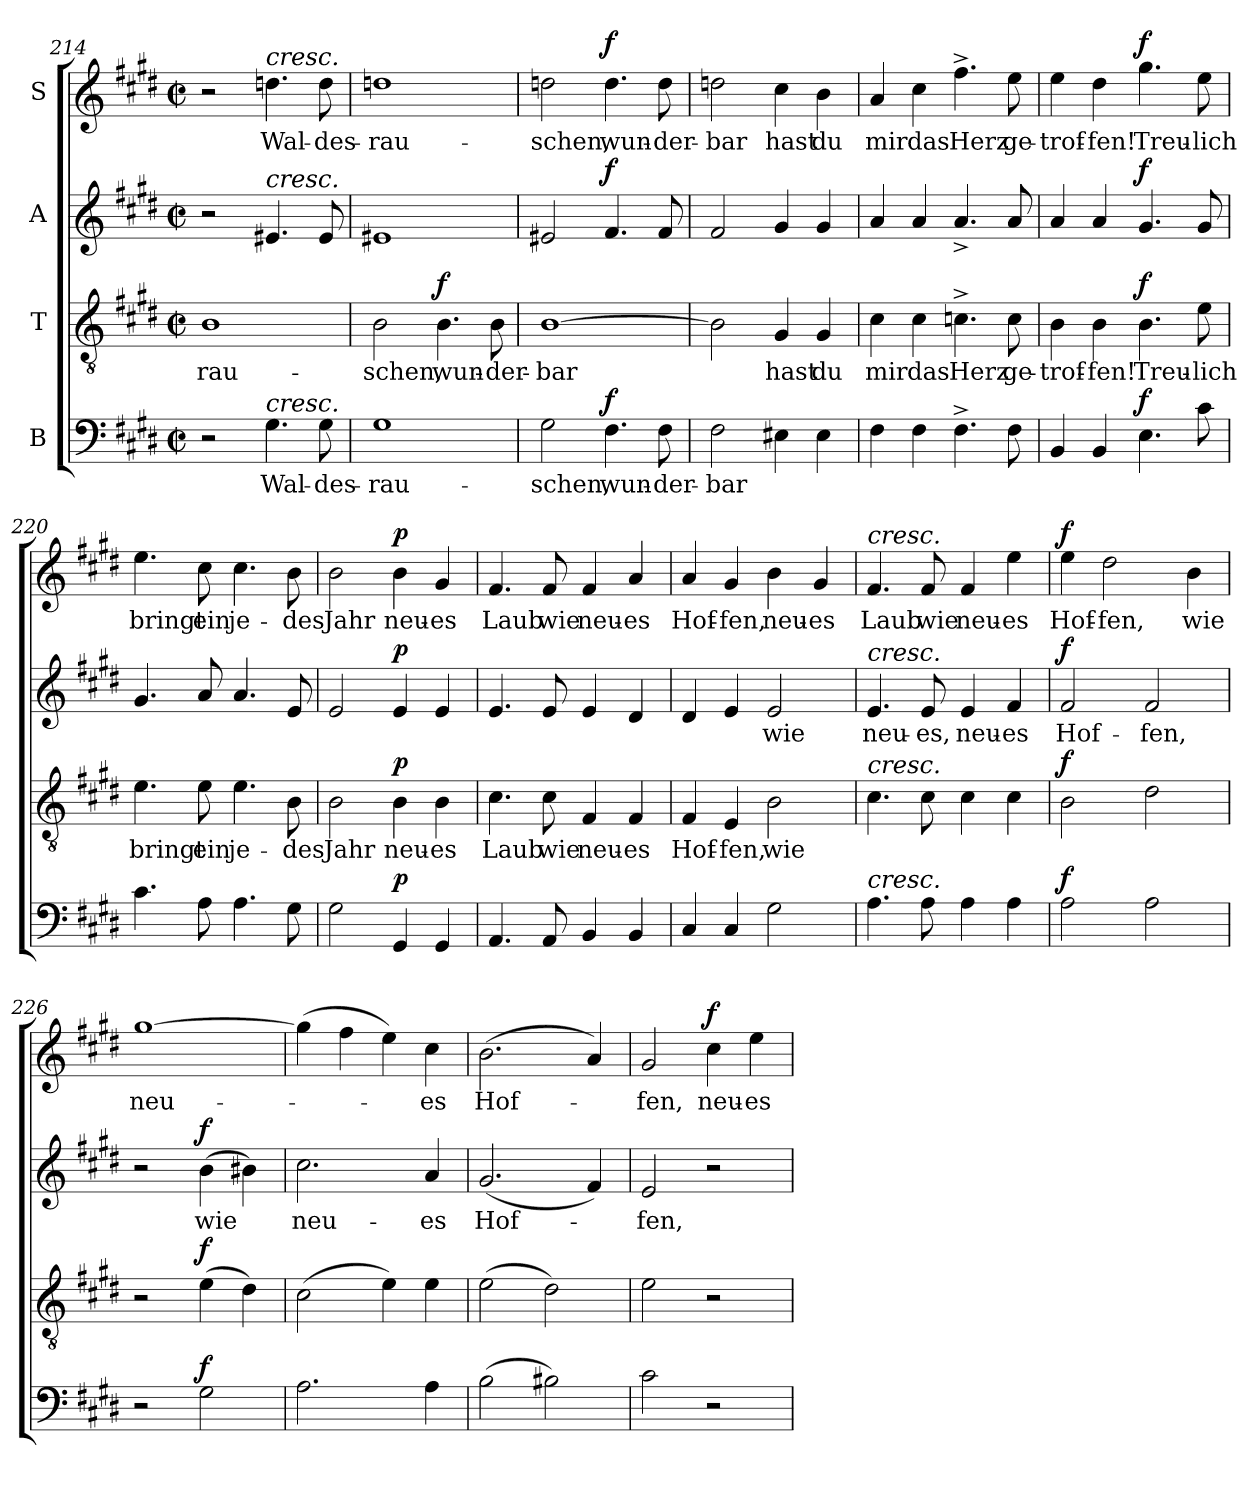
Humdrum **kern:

**kern	**text	**dynam	**kern	**text	**dynam	**kern	**text	**dynam	**kern	**text	**dynam
*part4	*part4	*part4	*part3	*part3	*part3	*part2	*part2	*part2	*part1	*part1	*part1
*staff4	*staff4	*staff4	*staff3	*staff3	*staff3	*staff2	*staff2	*staff2	*staff1	*staff1	*staff1
*I"B	*	*	*I"T	*	*	*I"A	*	*	*I"S	*	*
!!LO:LB:g=z
*clefF4	*	*	*clefGv2	*	*	*clefG2	*	*	*clefG2	*	*
*k[f#c#g#d#]	*	*	*k[f#c#g#d#]	*	*	*k[f#c#g#d#]	*	*	*k[f#c#g#d#]	*	*
*M2/2	*	*	*M2/2	*	*	*M2/2	*	*	*M2/2	*	*
*met(c|)	*	*	*met(c|)	*	*	*met(c|)	*	*	*met(c|)	*	*
=214	=214	=214	=214	=214	=214	=214	=214	=214	=214	=214	=214
2r	.	.	1B	-rau-	.	2r	.	.	2r	.	.
!	!	!	!	!	!	!	!	!	!LO:TX:a:i:t=cresc.	!	!
!	!	!	!	!	!	!LO:TX:a:i:t=cresc.	!	!	!	!	!
!LO:TX:a:i:t=cresc.	!	!	!	!	!	!	!	!	!	!	!
4.G#\	Wal-	.	.	.	.	4.e#X/	.	.	4.ddn\	Wal-	.
8G#\	-des-	.	.	.	.	8e#/	.	.	8dd\	-des-	.
=215	=215	=215	=215	=215	=215	=215	=215	=215	=215	=215	=215
1G#	-rau-	.	2B\	-schen,	.	1e#X	.	.	1ddn	-rau-	.
!	!	!	!	!	!LO:DY:a	!	!	!	!	!	!
.	.	.	4.B\	wun-	f	.	.	.	.	.	.
.	.	.	8B\	-der-	.	.	.	.	.	.	.
=216	=216	=216	=216	=216	=216	=216	=216	=216	=216	=216	=216
2G#\	-schen,	.	[1B	-bar	.	2e#X/	.	.	2ddn\	-schen,	.
!	!	!LO:DY:a	!	!	!	!	!	!LO:DY:a	!	!	!LO:DY:a
4.F#\	wun-	f	.	.	.	4.f#/	.	f	4.dd\	wun-	f
8F#\	-der-	.	.	.	.	8f#/	.	.	8dd\	-der-	.
=217	=217	=217	=217	=217	=217	=217	=217	=217	=217	=217	=217
2F#\	-bar	.	2B\]	.	.	2f#/	.	.	2ddn\	-bar	.
4E#X\	.	.	4G#/	hast	.	4g#/	.	.	4cc#\	hast	.
4E#\	.	.	4G#/	du	.	4g#/	.	.	4b\	du	.
=218	=218	=218	=218	=218	=218	=218	=218	=218	=218	=218	=218
4F#\	.	.	4c#\	mir	.	4a/	.	.	4a/	mir	.
4F#\	.	.	4c#\	das	.	4a/	.	.	4cc#\	das	.
4.F#^\	.	.	4.cn^\	Herz	.	4.a^/	.	.	4.ff#^\	Herz	.
8F#\	.	.	8c\	ge-	.	8a/	.	.	8ee\	ge-	.
!!LO:LB:g=z
=219	=219	=219	=219	=219	=219	=219	=219	=219	=219	=219	=219
4BB/	.	.	4B\	-trof-	.	4a/	.	.	4ee\	-trof-	.
4BB/	.	.	4B\	-fen!	.	4a/	.	.	4dd#\	-fen!	.
!	!	!LO:DY:a	!	!	!LO:DY:a	!	!	!LO:DY:a	!	!	!LO:DY:a
4.E\	.	f	4.B\	Treu-	f	4.g#/	.	f	4.gg#\	Treu-	f
8c#\	.	.	8e\	-lich	.	8g#/	.	.	8ee\	-lich	.
=220	=220	=220	=220	=220	=220	=220	=220	=220	=220	=220	=220
4.c#\	.	.	4.e\	bringt	.	4.g#/	.	.	4.ee\	bringt	.
8A\	.	.	8e\	ein	.	8a/	.	.	8cc#\	ein	.
4.A\	.	.	4.e\	je-	.	4.a/	.	.	4.cc#\	je-	.
8G#\	.	.	8B\	-des	.	8e/	.	.	8b\	-des	.
=221	=221	=221	=221	=221	=221	=221	=221	=221	=221	=221	=221
2G#\	.	.	2B\	Jahr	.	2e/	.	.	2b\	Jahr	.
!	!	!LO:DY:a	!	!	!LO:DY:a	!	!	!LO:DY:a	!	!	!LO:DY:a
4GG#/	.	p	4B\	neu-	p	4e/	.	p	4b\	neu-	p
4GG#/	.	.	4B\	-es	.	4e/	.	.	4g#/	-es	.
=222	=222	=222	=222	=222	=222	=222	=222	=222	=222	=222	=222
4.AA/	.	.	4.c#\	Laub	.	4.e/	.	.	4.f#/	Laub	.
8AA/	.	.	8c#\	wie	.	8e/	.	.	8f#/	wie	.
4BB/	.	.	4F#/	neu-	.	4e/	.	.	4f#/	neu-	.
4BB/	.	.	4F#/	-es	.	4d#/	.	.	4a/	-es	.
=223	=223	=223	=223	=223	=223	=223	=223	=223	=223	=223	=223
4C#/	.	.	4F#/	Hof-	.	4d#/	.	.	4a/	Hof-	.
4C#/	.	.	4E/	-fen,	.	4e/	.	.	4g#/	-fen,	.
2G#\	.	.	2B\	wie	.	2e/	wie	.	4b\	neu-	.
.	.	.	.	.	.	.	.	.	4g#/	-es	.
!!LO:PB:g=z
=224	=224	=224	=224	=224	=224	=224	=224	=224	=224	=224	=224
!	!	!	!	!	!	!	!	!	!LO:TX:a:i:t=cresc.	!	!
!	!	!	!	!	!	!LO:TX:a:i:t=cresc.	!	!	!	!	!
!	!	!	!LO:TX:a:i:t=cresc.	!	!	!	!	!	!	!	!
!LO:TX:a:i:t=cresc.	!	!	!	!	!	!	!	!	!	!	!
4.A\	.	.	4.c#\	.	.	4.e/	neu-	.	4.f#/	Laub	.
8A\	.	.	8c#\	.	.	8e/	-es,	.	8f#/	wie	.
4A\	.	.	4c#\	.	.	4e/	neu-	.	4f#/	neu-	.
4A\	.	.	4c#\	.	.	4f#/	-es	.	4ee\	-es	.
=225	=225	=225	=225	=225	=225	=225	=225	=225	=225	=225	=225
!	!	!LO:DY:a	!	!	!LO:DY:a	!	!	!LO:DY:a	!	!	!LO:DY:a
2A\	.	f	2B\	.	f	2f#/	Hof-	f	4ee\	Hof-	f
.	.	.	.	.	.	.	.	.	2dd#\	-fen,	.
2A\	.	.	2d#\	.	.	2f#/	-fen,	.	.	.	.
.	.	.	.	.	.	.	.	.	4b\	wie	.
=226	=226	=226	=226	=226	=226	=226	=226	=226	=226	=226	=226
2r	.	.	2r	.	.	2r	.	.	[1gg#	neu-	.
!	!	!LO:DY:a	!	!	!LO:DY:a	!	!	!LO:DY:a	!	!	!
2G#\	.	f	(4e\	.	f	(4b\	wie	f	.	.	.
.	.	.	4d#\)	.	.	4b#X\)	.	.	.	.	.
=227	=227	=227	=227	=227	=227	=227	=227	=227	=227	=227	=227
2.A\	.	.	(2c#\	.	.	2.cc#\	neu-	.	(4gg#\]	.	.
.	.	.	.	.	.	.	.	.	4ff#\	.	.
.	.	.	4e\)	.	.	.	.	.	4ee\)	.	.
4A\	.	.	4e\	.	.	4a/	-es	.	4cc#\	-es	.
=228	=228	=228	=228	=228	=228	=228	=228	=228	=228	=228	=228
(2B\	.	.	(2e\	.	.	(>2.g#/	Hof-	.	(2.b\	Hof-	.
2B#X\)	.	.	2d#\)	.	.	.	.	.	.	.	.
.	.	.	.	.	.	4f#/)	.	.	4a/)	.	.
!!LO:LB:g=z
=229	=229	=229	=229	=229	=229	=229	=229	=229	=229	=229	=229
2c#\	.	.	2e\	.	.	2e/	-fen,	.	2g#/	-fen,	.
!	!	!	!	!	!	!	!	!	!	!	!LO:DY:a
2r	.	.	2r	.	.	2r	.	.	4cc#\	neu-	f
.	.	.	.	.	.	.	.	.	4ee\	-es	.
=	=	=	=	=	=	=	=	=	=	=	=
*-	*-	*-	*-	*-	*-	*-	*-	*-	*-	*-	*-
